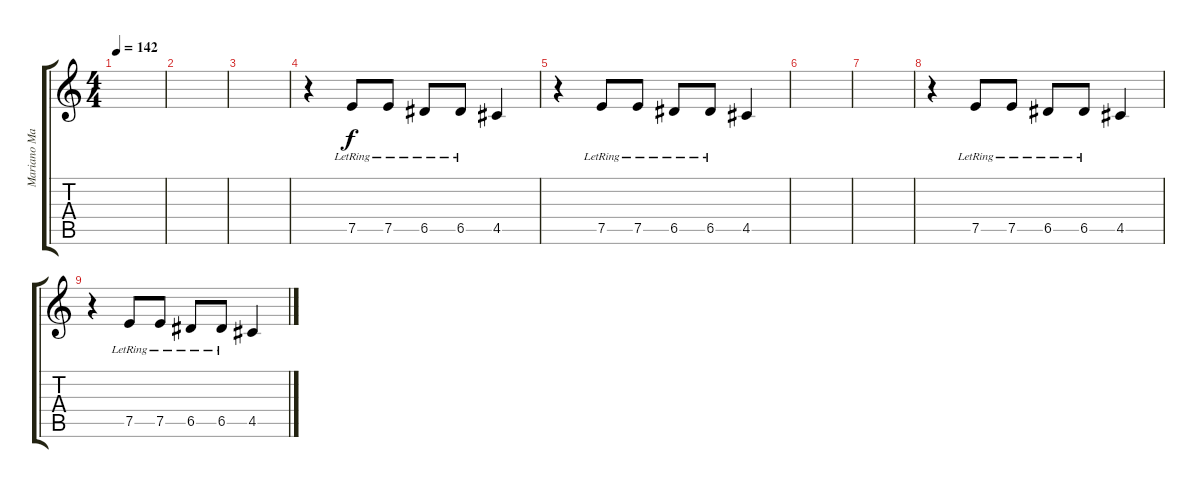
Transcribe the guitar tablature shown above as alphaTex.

\track ("Mariano Martinez" "Mariano Ma") {instrument distortionguitar}
\staff {score tabs}
\tuning (E4 B3 G3 D3 A2 E2) {hide}
\ts (4 4)
\tempo 142
\clef g2
\ks c
|
|
|
r.4 7.5{lr}.8 7.5{lr}.8 6.5{lr}.8 6.5{lr}.8 4.5.4 |
r.4 7.5{lr}.8 7.5{lr}.8 6.5{lr}.8 6.5{lr}.8 4.5.4 |
|
|
r.4 7.5{lr}.8 7.5{lr}.8 6.5{lr}.8 6.5{lr}.8 4.5.4 |
r.4 7.5{lr}.8 7.5{lr}.8 6.5{lr}.8 6.5{lr}.8 4.5.4
